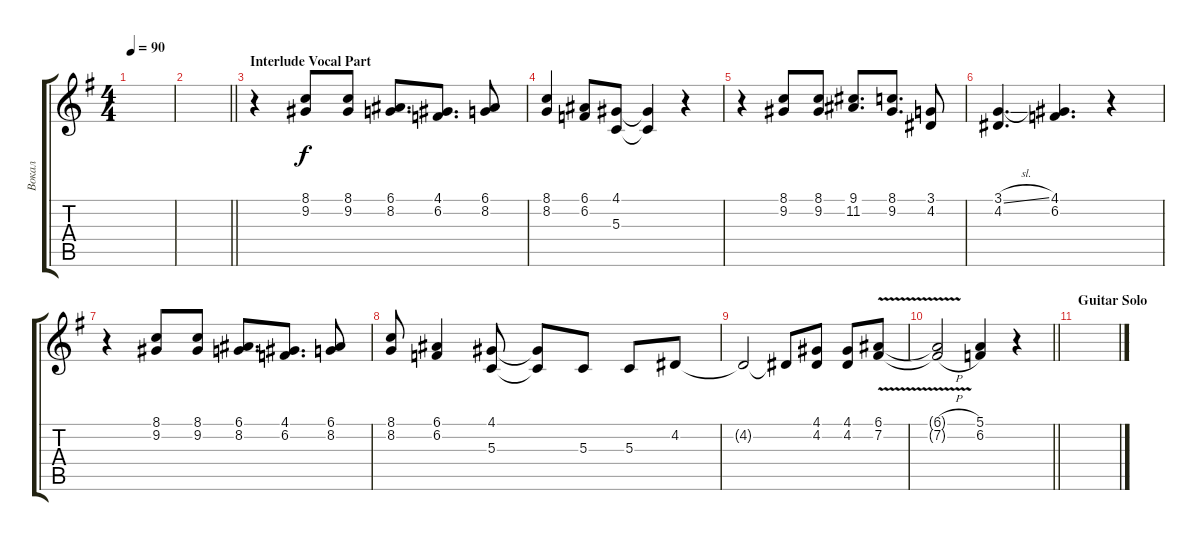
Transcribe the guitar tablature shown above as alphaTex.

\track ("Вокал" "Вокал") {instrument trumpet}
\staff {score tabs}
\tuning (E4 B3 G3 D3 A2 E2) {hide}
\ts (4 4)
\tempo 90
\clef g2
\ks eminor
|
\barLineRight lightlight
|
\section ("" "Interlude Vocal Part")
r.4 (8.1 9.2).8 (8.1 9.2).8 (6.1 8.2).8{d} (4.1 6.2).8{d} (6.1 8.2).8 |
(8.1 8.2).4 (6.1 6.2).8 (4.1 5.3).8 (4.1{t} 5.3{t}).4 r.4 |
r.4 (8.1 9.2).8 (8.1 9.2).8 (9.1 11.2).8{d} (8.1 9.2).8{d} (3.1 4.2).8 |
(3.1{sl} 4.2).4{d} (4.1 6.2).4{d} r.4 |
r.4 (8.1 9.2).8 (8.1 9.2).8 (6.1 8.2).8{d} (4.1 6.2).8{d} (6.1 8.2).8 |
(8.1 8.2).8 (6.1 6.2).4 (4.1 5.3).8 (4.1{t} 5.3{t}).8 5.3.8 5.3.8 4.2.8 |
4.2{t}.2 4.2{t}.8 (4.1 4.2).8 (4.1 4.2).8 (6.1{v} 7.2{v}).8 |
\barLineRight lightlight
(6.1{h t} 7.2{h t}).2 (5.1 6.2).4 r.4 |
\section ("" "Guitar Solo")
